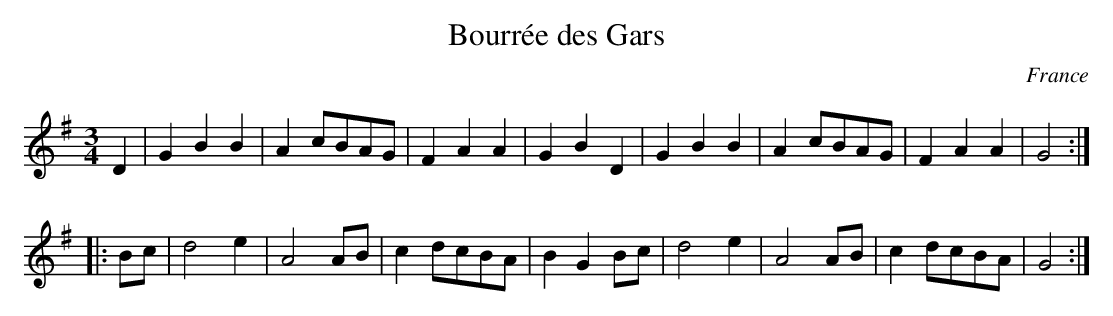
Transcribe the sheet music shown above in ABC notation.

X:1
T:Bourrée des Gars
M:3/4
O:France
K:G major
D2|G2B2B2|A2cBAG|F2A2A2|G2B2D2|\
G2B2B2|A2cBAG|F2A2A2|G4:|
|:Bc|d4e2|A4AB|c2dcBA|B2G2Bc|\
d4e2|A4AB|c2dcBA|G4:|
